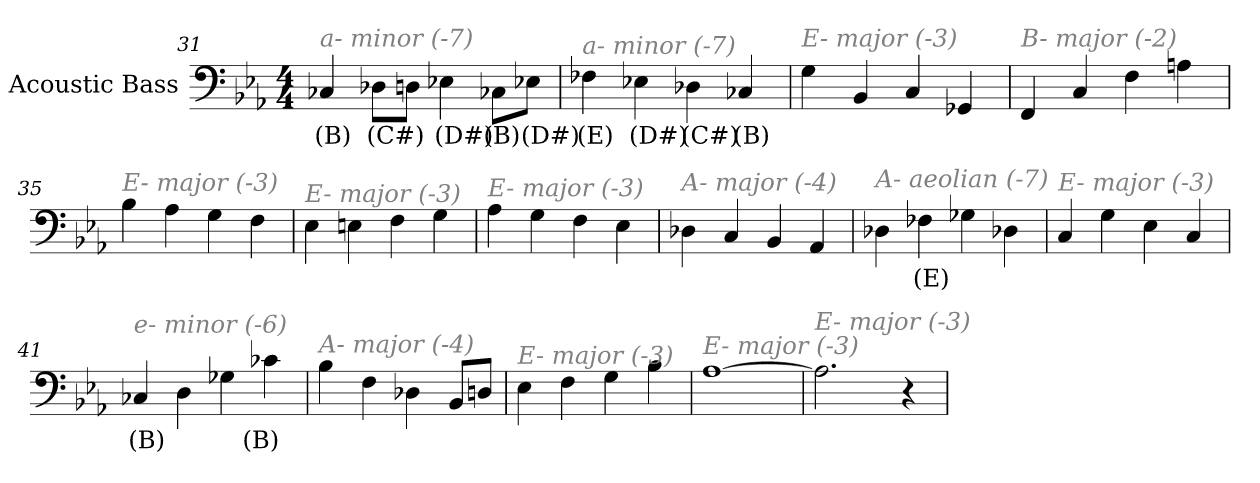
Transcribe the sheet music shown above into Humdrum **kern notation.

**kern	**text
*part1	*part1
*staff1	*staff1
*I"Acoustic Bass	*
*clefF4	*
*ITrd7c12	*
*k[b-e-a-]	*
*E-:	*
*M4/4	*
=31	=31
!LO:TX:i:color=#808080:t=a- minor (-7)	!
4CC-Xi	(B)
8DD-XiL	(C#)
8DDJ	.
4EE-Xi	(D#)
8CC-XiL	(B)
8EE-XiJ	(D#)
=32	=32
!LO:TX:i:color=#808080:t=a- minor (-7)	!
4FF-Xi	(E)
4EE-Xi	(D#)
4DD-Xi	(C#)
4CC-Xi	(B)
=33	=33
!LO:TX:i:color=#808080:t=E- major (-3)	!
4GG	.
4BBB-	.
4CC	.
4GGG-X	.
=34	=34
!LO:TX:i:color=#808080:t=B- major (-2)	!
4FFF	.
4CC	.
4FF	.
4AAn	.
=35	=35
!LO:TX:i:color=#808080:t=E- major (-3)	!
4BB-	.
4AA-	.
4GG	.
4FF	.
=36	=36
!LO:TX:i:color=#808080:t=E- major (-3)	!
4EE-	.
4EEn	.
4FF	.
4GG	.
=37	=37
!LO:TX:i:color=#808080:t=E- major (-3)	!
4AA-	.
4GG	.
4FF	.
4EE-	.
=38	=38
!LO:TX:i:color=#808080:t=A- major (-4)	!
4DD-X	.
4CC	.
4BBB-	.
4AAA-	.
=39	=39
!LO:TX:i:color=#808080:t=A- aeolian (-7)	!
4DD-X	.
4FF-Xi	(E)
4GG-X	.
4DD-X	.
=40	=40
!LO:TX:i:color=#808080:t=E- major (-3)	!
4CC	.
4GG	.
4EE-	.
4CC	.
=41	=41
!LO:TX:i:color=#808080:t=e- minor (-6)	!
4CC-Xi	(B)
4DD	.
4GG-X	.
4C-Xi	(B)
=42	=42
!LO:TX:i:color=#808080:t=A- major (-4)	!
4BB-	.
4FF	.
4DD-X	.
8BBB-L	.
8DDnJ	.
=43	=43
!LO:TX:i:color=#808080:t=E- major (-3)	!
4EE-	.
4FF	.
4GG	.
4BB-	.
=44	=44
!LO:TX:i:color=#808080:t=E- major (-3)	!
[1AA-	.
=45	=45
!LO:TX:i:color=#808080:t=E- major (-3)	!
2.AA-]	.
4r	.
=	=
*-	*-
